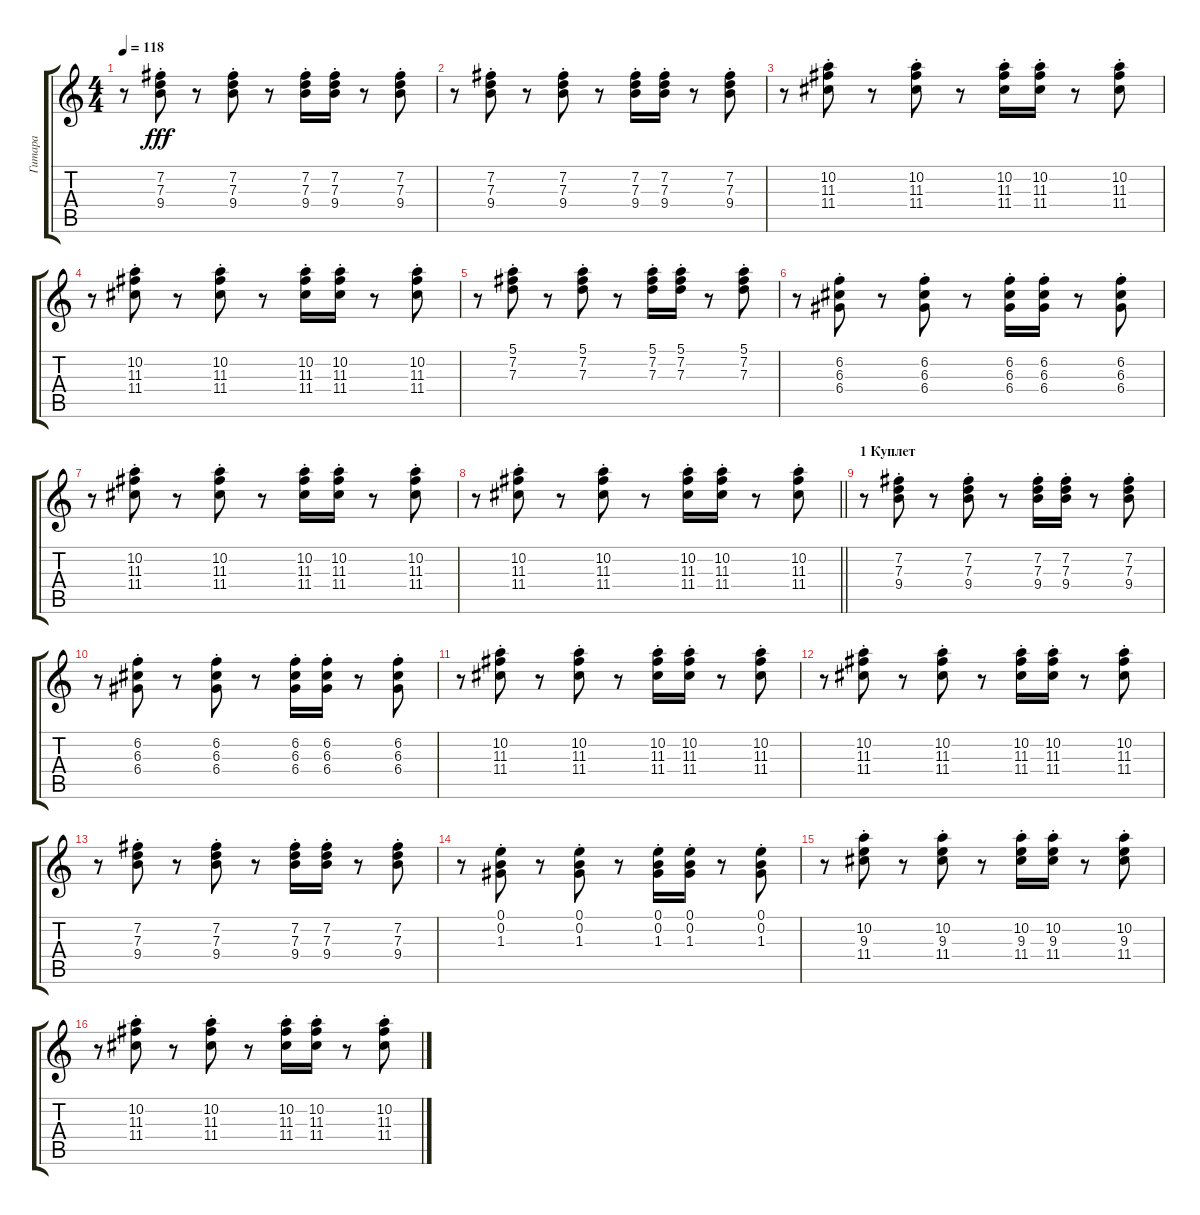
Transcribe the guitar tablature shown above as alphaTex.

\track ("Гитара" "Гитара") {instrument acousticguitarsteel}
\staff {score tabs}
\tuning (E4 B3 G3 D3 A2 E2) {hide}
\ts (4 4)
\tempo 118
\clef g2
\ks c
r.8{dy fff} (7.2{st} 7.3{st} 9.4{st}).8 r.8 (7.2{st} 7.3{st} 9.4{st}).8 r.8 (7.2{st} 7.3{st} 9.4{st}).16 (7.2{st} 7.3{st} 9.4{st}).16 r.8 (7.2{st} 7.3{st} 9.4{st}).8 |
r.8 (7.2{st} 7.3{st} 9.4{st}).8 r.8 (7.2{st} 7.3{st} 9.4{st}).8 r.8 (7.2{st} 7.3{st} 9.4{st}).16 (7.2{st} 7.3{st} 9.4{st}).16 r.8 (7.2{st} 7.3{st} 9.4{st}).8 |
r.8 (10.2{st} 11.3{st} 11.4{st}).8 r.8 (10.2{st} 11.3{st} 11.4{st}).8 r.8 (10.2{st} 11.3{st} 11.4{st}).16 (10.2{st} 11.3{st} 11.4{st}).16 r.8 (10.2{st} 11.3{st} 11.4{st}).8 |
r.8 (10.2{st} 11.3{st} 11.4{st}).8 r.8 (10.2{st} 11.3{st} 11.4{st}).8 r.8 (10.2{st} 11.3{st} 11.4{st}).16 (10.2{st} 11.3{st} 11.4{st}).16 r.8 (10.2{st} 11.3{st} 11.4{st}).8 |
r.8 (5.1{st} 7.2{st} 7.3{st}).8 r.8 (5.1{st} 7.2{st} 7.3{st}).8 r.8 (5.1{st} 7.2{st} 7.3{st}).16 (5.1{st} 7.2{st} 7.3{st}).16 r.8 (5.1{st} 7.2{st} 7.3{st}).8 |
r.8 (6.2{st} 6.3{st} 6.4{st}).8 r.8 (6.2{st} 6.3{st} 6.4{st}).8 r.8 (6.2{st} 6.3{st} 6.4{st}).16 (6.2{st} 6.3{st} 6.4{st}).16 r.8 (6.2{st} 6.3{st} 6.4{st}).8 |
r.8 (10.2{st} 11.3{st} 11.4{st}).8 r.8 (10.2{st} 11.3{st} 11.4{st}).8 r.8 (10.2{st} 11.3{st} 11.4{st}).16 (10.2{st} 11.3{st} 11.4{st}).16 r.8 (10.2{st} 11.3{st} 11.4{st}).8 |
\barLineRight lightlight
r.8 (10.2{st} 11.3{st} 11.4{st}).8 r.8 (10.2{st} 11.3{st} 11.4{st}).8 r.8 (10.2{st} 11.3{st} 11.4{st}).16 (10.2{st} 11.3{st} 11.4{st}).16 r.8 (10.2{st} 11.3{st} 11.4{st}).8 |
\section ("" "1 Куплет")
r.8 (7.2{st} 7.3{st} 9.4{st}).8 r.8 (7.2{st} 7.3{st} 9.4{st}).8 r.8 (7.2{st} 7.3{st} 9.4{st}).16 (7.2{st} 7.3{st} 9.4{st}).16 r.8 (7.2{st} 7.3{st} 9.4{st}).8 |
r.8 (6.2{st} 6.3{st} 6.4{st}).8 r.8 (6.2{st} 6.3{st} 6.4{st}).8 r.8 (6.2{st} 6.3{st} 6.4{st}).16 (6.2{st} 6.3{st} 6.4{st}).16 r.8 (6.2{st} 6.3{st} 6.4{st}).8 |
r.8 (10.2{st} 11.3{st} 11.4{st}).8 r.8 (10.2{st} 11.3{st} 11.4{st}).8 r.8 (10.2{st} 11.3{st} 11.4{st}).16 (10.2{st} 11.3{st} 11.4{st}).16 r.8 (10.2{st} 11.3{st} 11.4{st}).8 |
r.8 (10.2{st} 11.3{st} 11.4{st}).8 r.8 (10.2{st} 11.3{st} 11.4{st}).8 r.8 (10.2{st} 11.3{st} 11.4{st}).16 (10.2{st} 11.3{st} 11.4{st}).16 r.8 (10.2{st} 11.3{st} 11.4{st}).8 |
r.8 (7.2{st} 7.3{st} 9.4{st}).8 r.8 (7.2{st} 7.3{st} 9.4{st}).8 r.8 (7.2{st} 7.3{st} 9.4{st}).16 (7.2{st} 7.3{st} 9.4{st}).16 r.8 (7.2{st} 7.3{st} 9.4{st}).8 |
r.8 (0.1{st} 0.2{st} 1.3{st}).8 r.8 (0.1{st} 0.2{st} 1.3{st}).8 r.8 (0.1{st} 0.2{st} 1.3{st}).16 (0.1{st} 0.2{st} 1.3{st}).16 r.8 (0.1{st} 0.2{st} 1.3{st}).8 |
r.8 (10.2{st} 9.3{st} 11.4{st}).8 r.8 (10.2{st} 9.3{st} 11.4{st}).8 r.8 (10.2{st} 9.3{st} 11.4{st}).16 (10.2{st} 9.3{st} 11.4{st}).16 r.8 (10.2{st} 9.3{st} 11.4{st}).8 |
r.8 (10.2{st} 11.3{st} 11.4{st}).8 r.8 (10.2{st} 11.3{st} 11.4{st}).8 r.8 (10.2{st} 11.3{st} 11.4{st}).16 (10.2{st} 11.3{st} 11.4{st}).16 r.8 (10.2{st} 11.3{st} 11.4{st}).8
